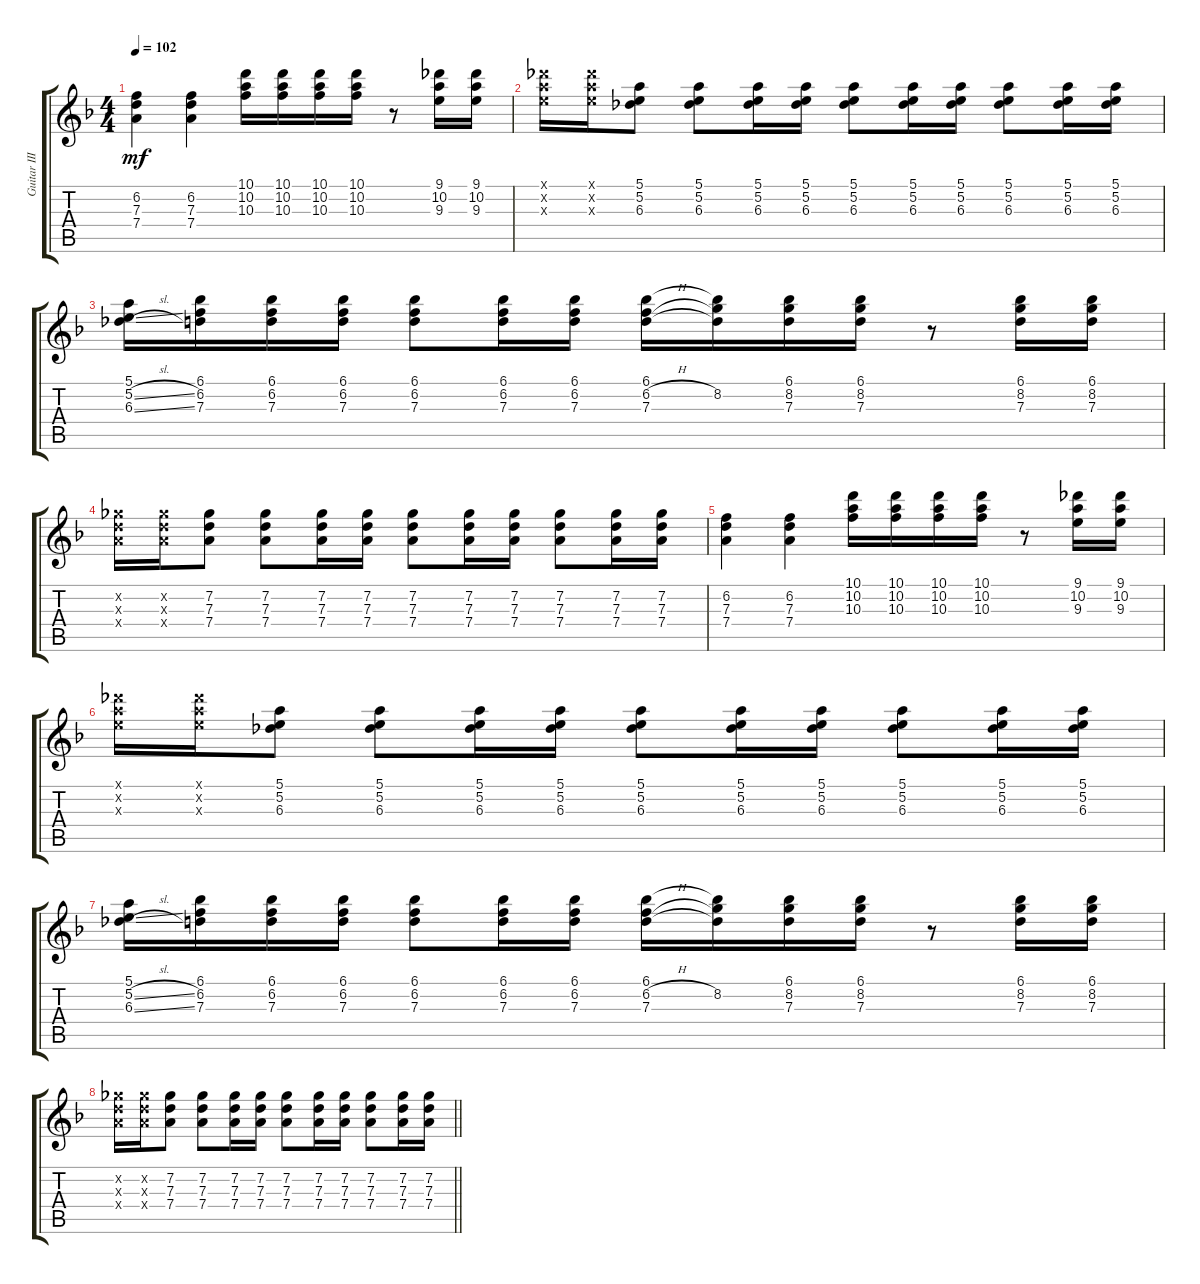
\track ("Guitar III" "Guitar III") {instrument distortionguitar}
\staff {score tabs}
\tuning (E4 B3 G3 D3 A2 D2) {hide}
\ts (4 4)
\tempo 102
\clef g2
\ks dminor
(6.2 7.3 7.4).4{dy mf volume 11 balance 2} (6.2 7.3 7.4).4 (10.1 10.2 10.3).16 (10.1 10.2 10.3).16 (10.1 10.2 10.3).16 (10.1 10.2 10.3).16 r.8 (9.1 10.2 9.3).16 (9.1 10.2 9.3).16 |
(9.1{x} 10.2{x} 9.3{x}).16 (9.1{x} 10.2{x} 9.3{x}).16 (5.1 5.2 6.3).8 (5.1 5.2 6.3).8 (5.1 5.2 6.3).16 (5.1 5.2 6.3).16 (5.1 5.2 6.3).8 (5.1 5.2 6.3).16 (5.1 5.2 6.3).16 (5.1 5.2 6.3).8 (5.1 5.2 6.3).16 (5.1 5.2 6.3).16 |
(5.1 5.2{sl} 6.3{sl}).16 (6.1 6.2 7.3).16 (6.1 6.2 7.3).16 (6.1 6.2 7.3).16 (6.1 6.2 7.3).8 (6.1 6.2 7.3).16 (6.1 6.2 7.3).16 (6.1 6.2{h} 7.3).16 (6.1{t} 8.2 7.3{t}).16 (6.1 8.2 7.3).16 (6.1 8.2 7.3).16 r.8 (6.1 8.2 7.3).16 (6.1 8.2 7.3).16 |
(7.2{x} 7.3{x} 7.4{x}).16 (7.2{x} 7.3{x} 7.4{x}).16 (7.2 7.3 7.4).8 (7.2 7.3 7.4).8 (7.2 7.3 7.4).16 (7.2 7.3 7.4).16 (7.2 7.3 7.4).8 (7.2 7.3 7.4).16 (7.2 7.3 7.4).16 (7.2 7.3 7.4).8 (7.2 7.3 7.4).16 (7.2 7.3 7.4).16 |
(6.2 7.3 7.4).4 (6.2 7.3 7.4).4 (10.1 10.2 10.3).16 (10.1 10.2 10.3).16 (10.1 10.2 10.3).16 (10.1 10.2 10.3).16 r.8 (9.1 10.2 9.3).16 (9.1 10.2 9.3).16 |
(9.1{x} 10.2{x} 9.3{x}).16 (9.1{x} 10.2{x} 9.3{x}).16 (5.1 5.2 6.3).8 (5.1 5.2 6.3).8 (5.1 5.2 6.3).16 (5.1 5.2 6.3).16 (5.1 5.2 6.3).8 (5.1 5.2 6.3).16 (5.1 5.2 6.3).16 (5.1 5.2 6.3).8 (5.1 5.2 6.3).16 (5.1 5.2 6.3).16 |
(5.1 5.2{sl} 6.3{sl}).16 (6.1 6.2 7.3).16 (6.1 6.2 7.3).16 (6.1 6.2 7.3).16 (6.1 6.2 7.3).8 (6.1 6.2 7.3).16 (6.1 6.2 7.3).16 (6.1 6.2{h} 7.3).16 (6.1{t} 8.2 7.3{t}).16 (6.1 8.2 7.3).16 (6.1 8.2 7.3).16 r.8 (6.1 8.2 7.3).16 (6.1 8.2 7.3).16 |
\barLineRight lightlight
(7.2{x} 7.3{x} 7.4{x}).16 (7.2{x} 7.3{x} 7.4{x}).16 (7.2 7.3 7.4).8 (7.2 7.3 7.4).8 (7.2 7.3 7.4).16 (7.2 7.3 7.4).16 (7.2 7.3 7.4).8 (7.2 7.3 7.4).16 (7.2 7.3 7.4).16 (7.2 7.3 7.4).8 (7.2 7.3 7.4).16 (7.2 7.3 7.4).16
